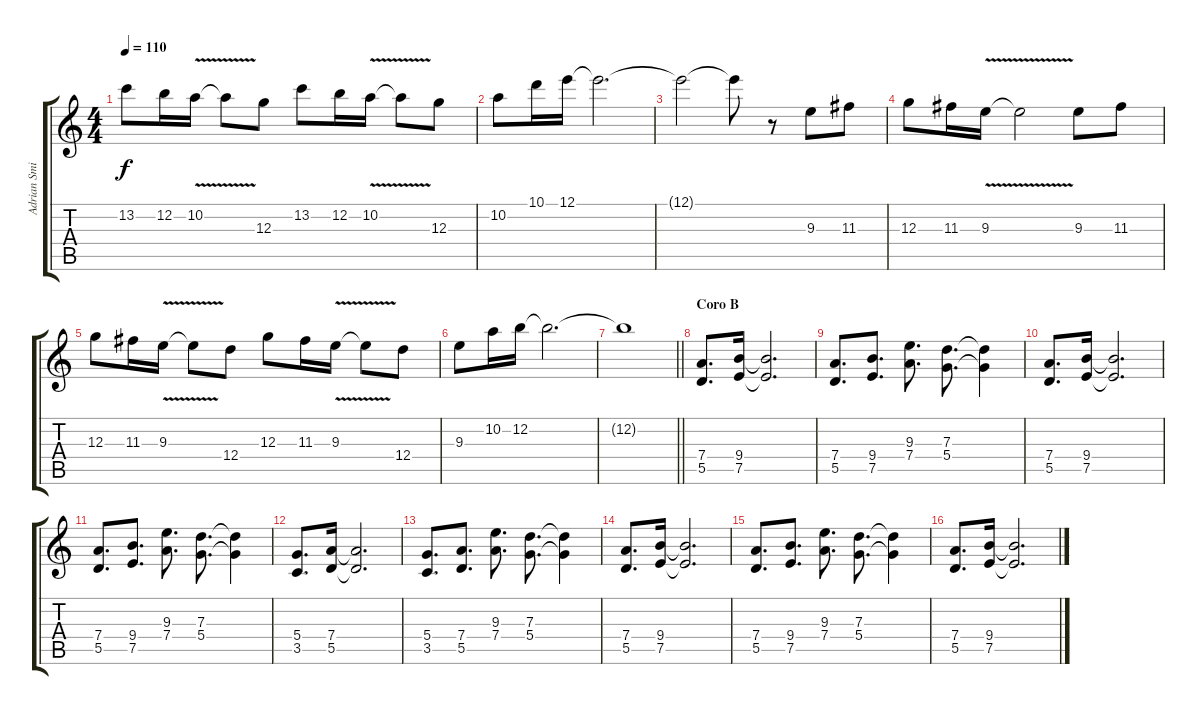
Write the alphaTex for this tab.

\track ("Adrian Smith" "Adrian Smi") {instrument distortionguitar}
\staff {score tabs}
\tuning (E4 B3 G3 D3 A2 E2) {hide}
\ts (4 4)
\tempo 110
\clef g2
\ks c
13.2.8{dy f} 12.2.16 10.2{v}.16 10.2{t}.8 12.3.8 13.2.8 12.2.16 10.2{v}.16 10.2{t}.8 12.3.8 |
10.2.8 10.1.16 12.1.16 12.1{t}.2{d} |
12.1{t}.2 12.1{t}.8 r.8 9.3.8 11.3.8 |
12.3.8 11.3.16 9.3{v}.16 9.3{t}.2 9.3.8 11.3.8 |
12.3.8 11.3.16 9.3{v}.16 9.3{t}.8 12.4.8 12.3.8 11.3.16 9.3{v}.16 9.3{t}.8 12.4.8 |
9.3.8 10.2.16 12.2.16 12.2{t}.2{d} |
\barLineRight lightlight
12.2{t}.1{volume 7} |
\section ("" "Coro B")
(7.4 5.5).8{d volume 11} (9.4 7.5).16 (9.4{t} 7.5{t}).2{d} |
(7.4 5.5).8{d} (9.4 7.5).8{d} (9.3 7.4).8{d} (7.3 5.4).8{d} (7.3{t} 5.4{t}).4 |
(7.4 5.5).8{d} (9.4 7.5).16 (9.4{t} 7.5{t}).2{d} |
(7.4 5.5).8{d} (9.4 7.5).8{d} (9.3 7.4).8{d} (7.3 5.4).8{d} (7.3{t} 5.4{t}).4 |
(5.4 3.5).8{d} (7.4 5.5).16 (7.4{t} 5.5{t}).2{d} |
(5.4 3.5).8{d} (7.4 5.5).8{d} (9.3 7.4).8{d} (7.3 5.4).8{d} (7.3{t} 5.4{t}).4 |
(7.4 5.5).8{d} (9.4 7.5).16 (9.4{t} 7.5{t}).2{d} |
(7.4 5.5).8{d} (9.4 7.5).8{d} (9.3 7.4).8{d} (7.3 5.4).8{d} (7.3{t} 5.4{t}).4 |
(7.4 5.5).8{d} (9.4 7.5).16 (9.4{t} 7.5{t}).2{d}
